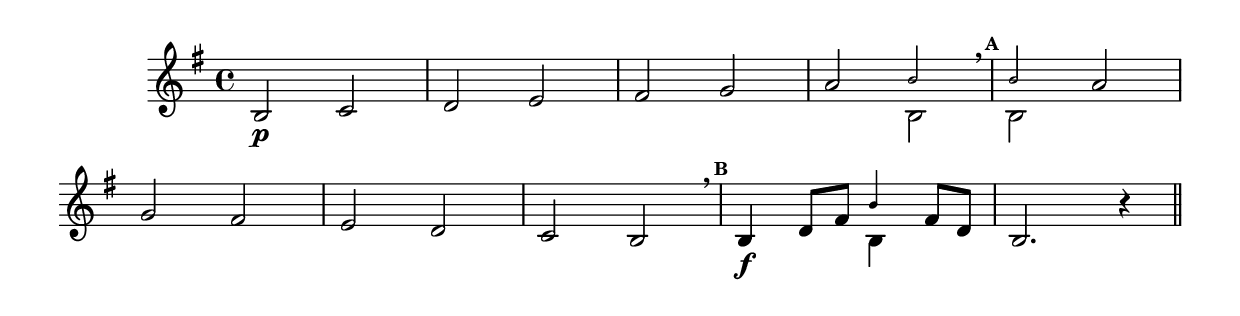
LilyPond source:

% -*- coding: utf-8 -*-

\version "2.14.2"

%\header { texidoc="59 - "escala modal sobre si natural"}

\relative c' {

\override Score.BarNumber #'transparent = ##t
\override Staff.TimeSignature #'style = #'()
\set Score.markFormatter = #format-mark-numbers
\override Score.RehearsalMark #'font-size = #-2

\time 4/4 
\key g \major



	b2\p c d e fis g a 

<<
{
\override NoteHead #'font-size = #-4
	b2 
\breathe
\mark \default
	b
}
\\	
{
\revert NoteHead #'font-size 
 	b,2 b
}
>>

	
	a' 
\break
	g fis
	e d c b2
\breathe
\mark \default
	b4\f d8 fis 
<<
{
\override NoteHead #'font-size = #-4
	
	b4
}
\\	
{
\revert NoteHead #'font-size 
 	b,4
}
>>


	fis'8 d 
	b2. r4

\bar "||" 

\break

}


